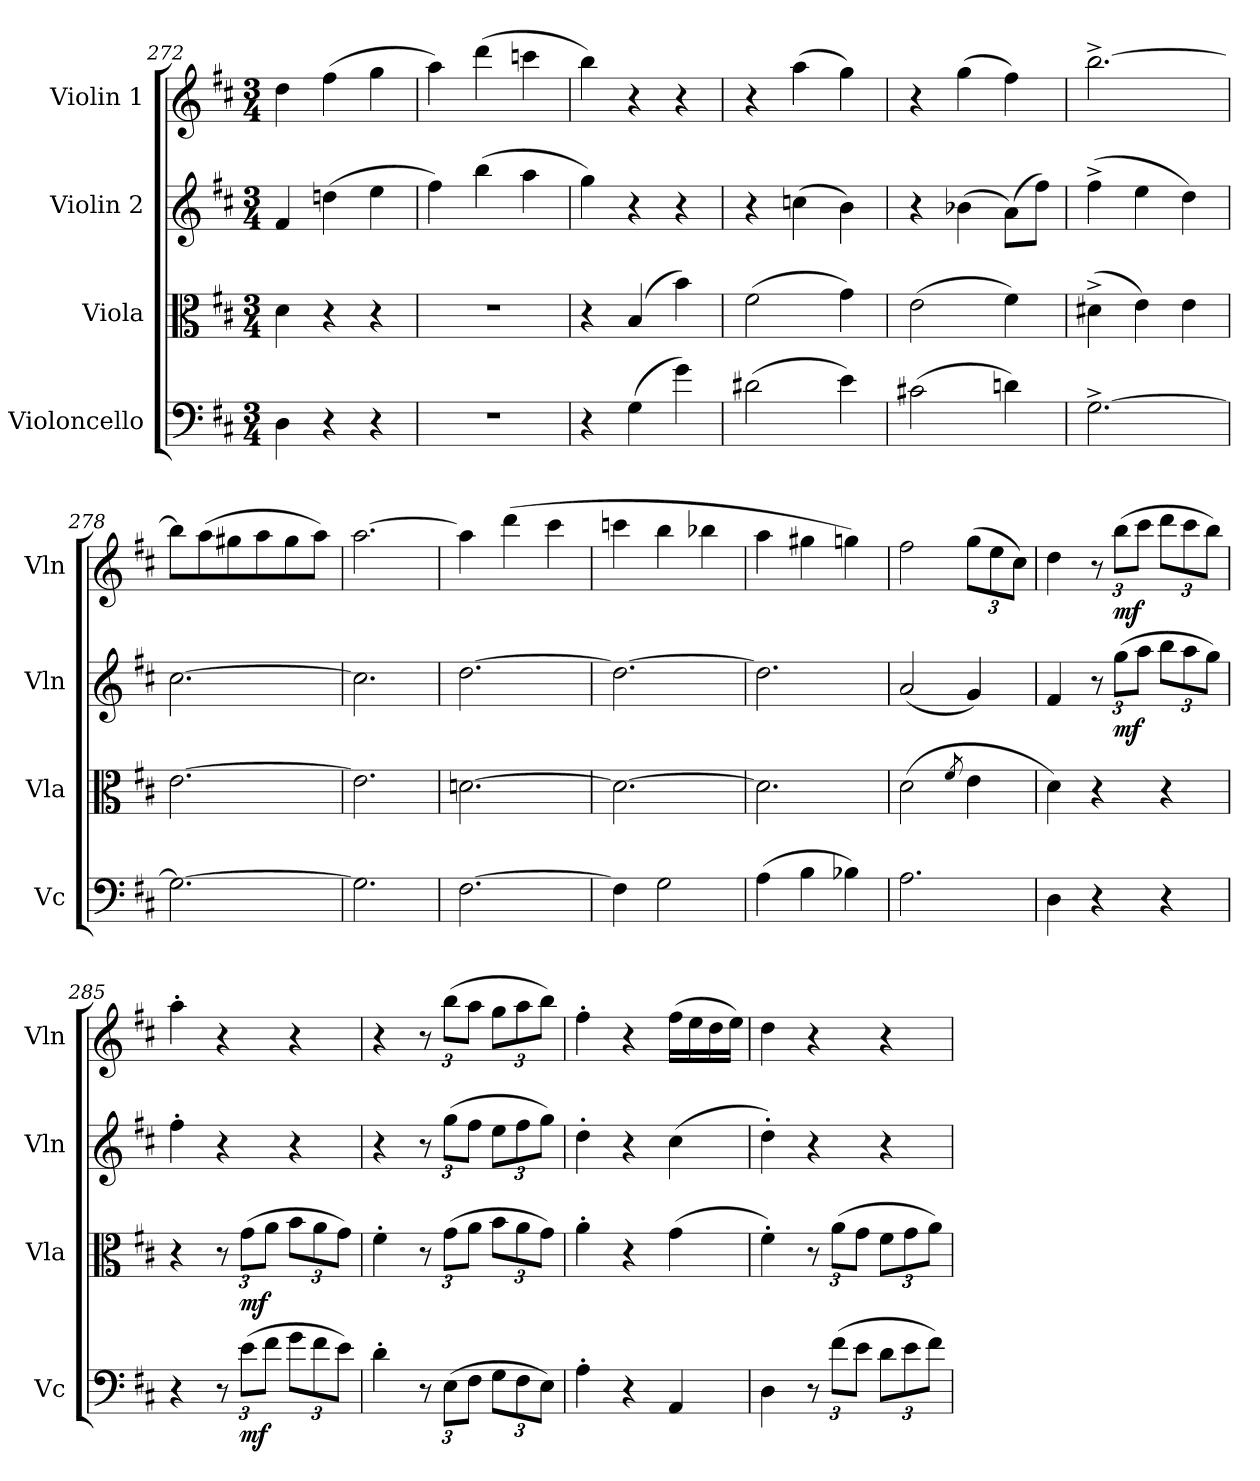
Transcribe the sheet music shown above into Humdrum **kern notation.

**kern	**dynam	**kern	**dynam	**kern	**dynam	**kern	**dynam
*part4	*part4	*part3	*part3	*part2	*part2	*part1	*part1
*staff4	*staff4	*staff3	*staff3	*staff2	*staff2	*staff1	*staff1
*I"Violoncello	*	*I"Viola	*	*I"Violin 2	*	*I"Violin 1	*
*I'Vc	*	*I'Vla	*	*I'Vln	*	*I'Vln	*
*clefF4	*	*clefC3	*	*clefG2	*	*clefG2	*
*k[f#c#]	*	*k[f#c#]	*	*k[f#c#]	*	*k[f#c#]	*
*M3/4	*	*M3/4	*	*M3/4	*	*M3/4	*
=272	=272	=272	=272	=272	=272	=272	=272
4D\	.	4d\	.	4f#/	.	4dd\	.
4r	.	4r	.	(4ddn\	.	(4ff#\	.
4r	.	4r	.	4ee\	.	4gg\	.
=273	=273	=273	=273	=273	=273	=273	=273
2.r	.	2.r	.	4ff#\)	.	4aa\)	.
.	.	.	.	(4bb\	.	(4ddd\	.
.	.	.	.	4aa\	.	4cccn\	.
=274	=274	=274	=274	=274	=274	=274	=274
4r	.	4r	.	4gg\)	.	4bb\)	.
(4G\	.	(4B/	.	4r	.	4r	.
4g\)	.	4b\)	.	4r	.	4r	.
=275	=275	=275	=275	=275	=275	=275	=275
(2d#X\	.	(2f#\	.	4r	.	4r	.
.	.	.	.	(4ccn\	.	(4aa\	.
4e\)	.	4g\)	.	4b\)	.	4gg\)	.
=276	=276	=276	=276	=276	=276	=276	=276
(2c#X\	.	(2e\	.	4r	.	4r	.
.	.	.	.	(4b-X\	.	(4gg\	.
4dn\)	.	4f#\)	.	(8a\L)	.	4ff#\)	.
.	.	.	.	8ff#\J)	.	.	.
=277	=277	=277	=277	=277	=277	=277	=277
[2.G^\	.	(4d#X^\	.	(4ff#^\	.	[2.bb^\	.
.	.	4e\)	.	4ee\	.	.	.
.	.	4e\	.	4dd\)	.	.	.
=278	=278	=278	=278	=278	=278	=278	=278
2.G\_	.	[2.e\	.	[2.cc#\	.	8bb\L]	.
.	.	.	.	.	.	(8aa\	.
.	.	.	.	.	.	8gg#X\	.
.	.	.	.	.	.	8aa\	.
.	.	.	.	.	.	8gg#\	.
.	.	.	.	.	.	8aa\J)	.
=279	=279	=279	=279	=279	=279	=279	=279
2.G\]	.	2.e\]	.	2.cc#\]	.	[2.aa\	.
!!LO:LB:g=z
=280	=280	=280	=280	=280	=280	=280	=280
[2.F#\	.	[2.dn\	.	[2.dd\	.	4aa\]	.
.	.	.	.	.	.	(4ddd\	.
.	.	.	.	.	.	4ccc#\	.
=281	=281	=281	=281	=281	=281	=281	=281
4F#\]	.	2.d\_	.	2.dd\_	.	4cccn\	.
2G\	.	.	.	.	.	4bb\	.
.	.	.	.	.	.	4bb-X\	.
=282	=282	=282	=282	=282	=282	=282	=282
(4A\	.	2.d\]	.	2.dd\]	.	4aa\	.
4B\	.	.	.	.	.	4gg#X\	.
4B-X\)	.	.	.	.	.	4ggn\)	.
=283	=283	=283	=283	=283	=283	=283	=283
2.A\	.	(2d\	.	(2a/	.	2ff#\	.
.	.	8qf#/	.	.	.	.	.
*	*	*	*	*	*	*Xbrackettup	*
.	.	4e\	.	4g/)	.	(12gg\L	.
.	.	.	.	.	.	12ee\	.
.	.	.	.	.	.	12cc#\J)	.
=284	=284	=284	=284	=284	=284	=284	=284
4D\	.	4d\)	.	4f#/	.	4dd\	.
*	*	*	*	*Xbrackettup	*	*	*
4r	.	4r	.	12r	.	12r	.
!	!	!	!	!	!LO:DY:b	!	!LO:DY:b
.	.	.	.	(12gg\L	mf	(12bb\L	mf
.	.	.	.	12aa\J	.	12ccc#\J	.
4r	.	4r	.	12bb\L	.	12ddd\L	.
.	.	.	.	12aa\	.	12ccc#\	.
.	.	.	.	12gg\J)	.	12bb\J)	.
=285	=285	=285	=285	=285	=285	=285	=285
4r	.	4r	.	4ff#'\	.	4aa'\	.
*Xbrackettup	*	*Xbrackettup	*	*	*	*	*
12r	.	12r	.	4r	.	4r	.
!	!LO:DY:b	!	!LO:DY:b	!	!	!	!
(12e\L	mf	(12g\L	mf	.	.	.	.
12f#\J	.	12a\J	.	.	.	.	.
12g\L	.	12b\L	.	4r	.	4r	.
12f#\	.	12a\	.	.	.	.	.
12e\J)	.	12g\J)	.	.	.	.	.
=286	=286	=286	=286	=286	=286	=286	=286
4d'\	.	4f#'\	.	4r	.	4r	.
12r	.	12r	.	12r	.	12r	.
(12E\L	.	(12g\L	.	(12gg\L	.	(12bb\L	.
12F#\J	.	12a\J	.	12ff#\J	.	12aa\J	.
12G\L	.	12b\L	.	12ee\L	.	12gg\L	.
12F#\	.	12a\	.	12ff#\	.	12aa\	.
12E\J)	.	12g\J)	.	12gg\J)	.	12bb\J)	.
!!LO:LB:g=z
=287	=287	=287	=287	=287	=287	=287	=287
4A'\	.	4a'\	.	4dd'\	.	4ff#'\	.
4r	.	4r	.	4r	.	4r	.
4AA/	.	(4g\	.	(4cc#\	.	(16ff#\LL	.
.	.	.	.	.	.	16ee\	.
.	.	.	.	.	.	16dd\	.
.	.	.	.	.	.	16ee\JJ)	.
=288	=288	=288	=288	=288	=288	=288	=288
4D\	.	4f#'\)	.	4dd'\)	.	4dd\	.
12r	.	12r	.	4r	.	4r	.
(12f#\L	.	(12a\L	.	.	.	.	.
12e\J	.	12g\J	.	.	.	.	.
12d\L	.	12f#\L	.	4r	.	4r	.
12e\	.	12g\	.	.	.	.	.
12f#\J)	.	12a\J)	.	.	.	.	.
=	=	=	=	=	=	=	=
*-	*-	*-	*-	*-	*-	*-	*-
